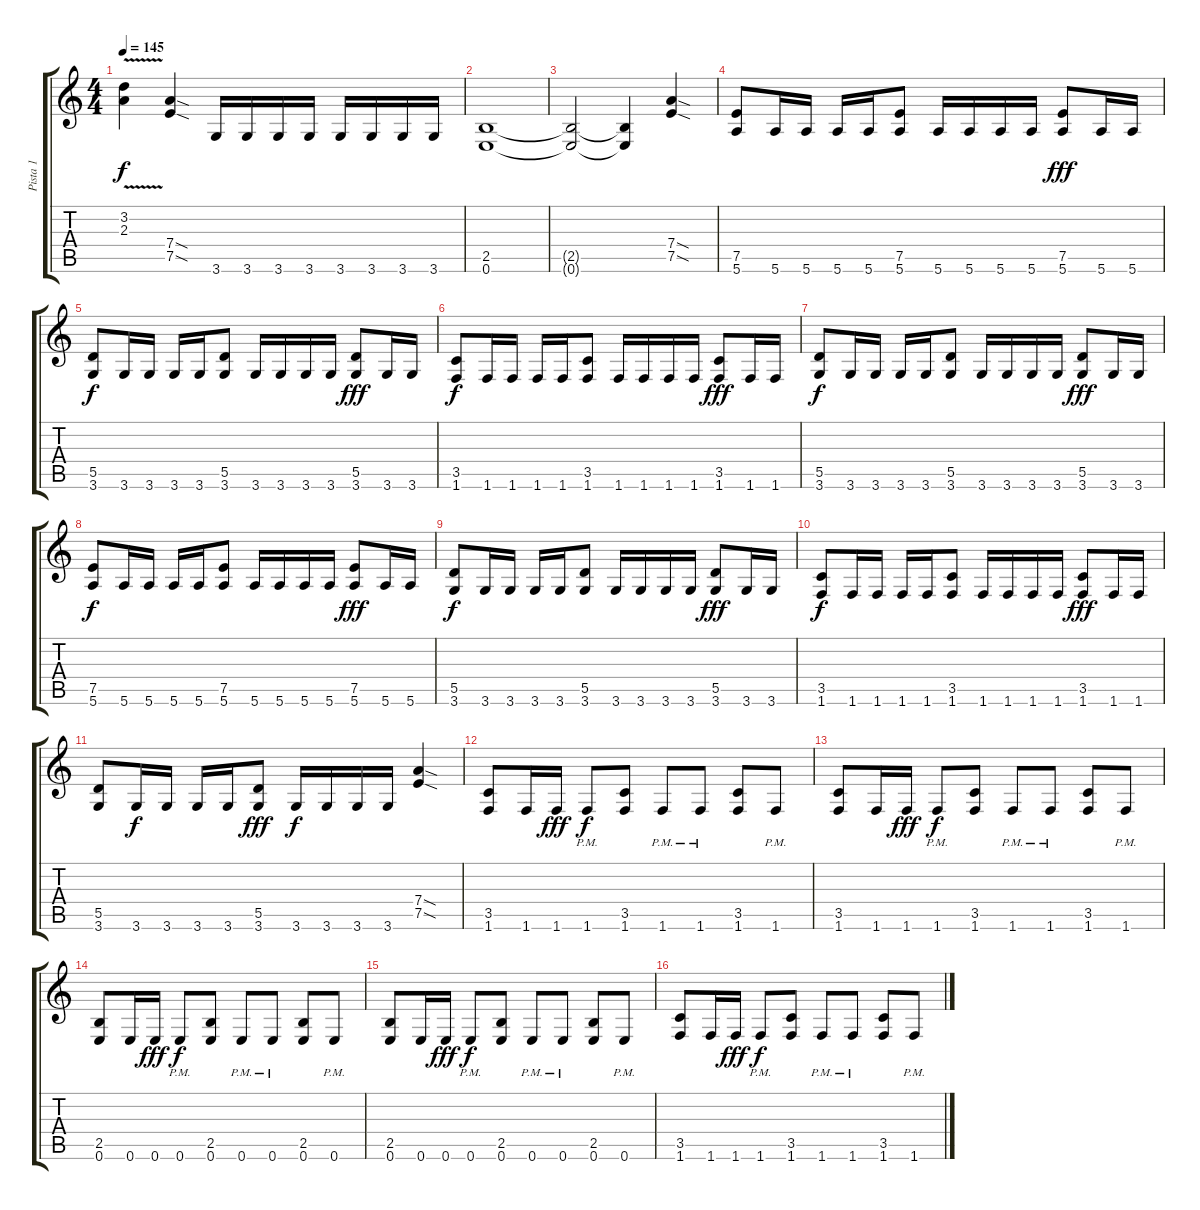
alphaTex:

\track ("Pista 1" "Pista 1") {instrument distortionguitar}
\staff {score tabs}
\tuning (E4 B3 G3 D3 A2 E2) {hide}
\ts (4 4)
\tempo 145
\clef g2
\ks c
(3.2{v t} 2.3{v t}).4{dy f} (7.4{sod} 7.5{sod}).4 3.6.16 3.6.16 3.6.16 3.6.16 3.6.16 3.6.16 3.6.16 3.6.16 |
(2.5 0.6).1 |
(2.5{t} 0.6{t}).2 (2.5{t} 0.6{t}).4 (7.4{sod} 7.5{sod}).4 |
(7.5 5.6).8 5.6.16 5.6.16 5.6.16 5.6.16 (7.5 5.6).8 5.6.16 5.6.16 5.6.16 5.6.16 (7.5 5.6).8{dy fff} 5.6.16 5.6.16 |
(5.5 3.6).8{dy f} 3.6.16 3.6.16 3.6.16 3.6.16 (5.5 3.6).8 3.6.16 3.6.16 3.6.16 3.6.16 (5.5 3.6).8{dy fff} 3.6.16 3.6.16 |
(3.5 1.6).8{dy f} 1.6.16 1.6.16 1.6.16 1.6.16 (3.5 1.6).8 1.6.16 1.6.16 1.6.16 1.6.16 (3.5 1.6).8{dy fff} 1.6.16 1.6.16 |
(5.5 3.6).8{dy f} 3.6.16 3.6.16 3.6.16 3.6.16 (5.5 3.6).8 3.6.16 3.6.16 3.6.16 3.6.16 (5.5 3.6).8{dy fff} 3.6.16 3.6.16 |
(7.5 5.6).8{dy f} 5.6.16 5.6.16 5.6.16 5.6.16 (7.5 5.6).8 5.6.16 5.6.16 5.6.16 5.6.16 (7.5 5.6).8{dy fff} 5.6.16 5.6.16 |
(5.5 3.6).8{dy f} 3.6.16 3.6.16 3.6.16 3.6.16 (5.5 3.6).8 3.6.16 3.6.16 3.6.16 3.6.16 (5.5 3.6).8{dy fff} 3.6.16 3.6.16 |
(3.5 1.6).8{dy f} 1.6.16 1.6.16 1.6.16 1.6.16 (3.5 1.6).8 1.6.16 1.6.16 1.6.16 1.6.16 (3.5 1.6).8{dy fff} 1.6.16 1.6.16 |
(5.5 3.6).8 3.6.16{dy f} 3.6.16 3.6.16 3.6.16 (5.5 3.6).8{dy fff} 3.6.16{dy f} 3.6.16 3.6.16 3.6.16 (7.4{sod} 7.5{sod}).4 |
(3.5 1.6).8 1.6.16 1.6.16{dy fff} 1.6{pm}.8{dy f} (3.5 1.6).8 1.6{pm}.8 1.6{pm}.8 (3.5 1.6).8 1.6{pm}.8 |
(3.5 1.6).8 1.6.16 1.6.16{dy fff} 1.6{pm}.8{dy f} (3.5 1.6).8 1.6{pm}.8 1.6{pm}.8 (3.5 1.6).8 1.6{pm}.8 |
(2.5 0.6).8 0.6.16 0.6.16{dy fff} 0.6{pm}.8{dy f} (2.5 0.6).8 0.6{pm}.8 0.6{pm}.8 (2.5 0.6).8 0.6{pm}.8 |
(2.5 0.6).8 0.6.16 0.6.16{dy fff} 0.6{pm}.8{dy f} (2.5 0.6).8 0.6{pm}.8 0.6{pm}.8 (2.5 0.6).8 0.6{pm}.8 |
(3.5 1.6).8 1.6.16 1.6.16{dy fff} 1.6{pm}.8{dy f} (3.5 1.6).8 1.6{pm}.8 1.6{pm}.8 (3.5 1.6).8 1.6{pm}.8
